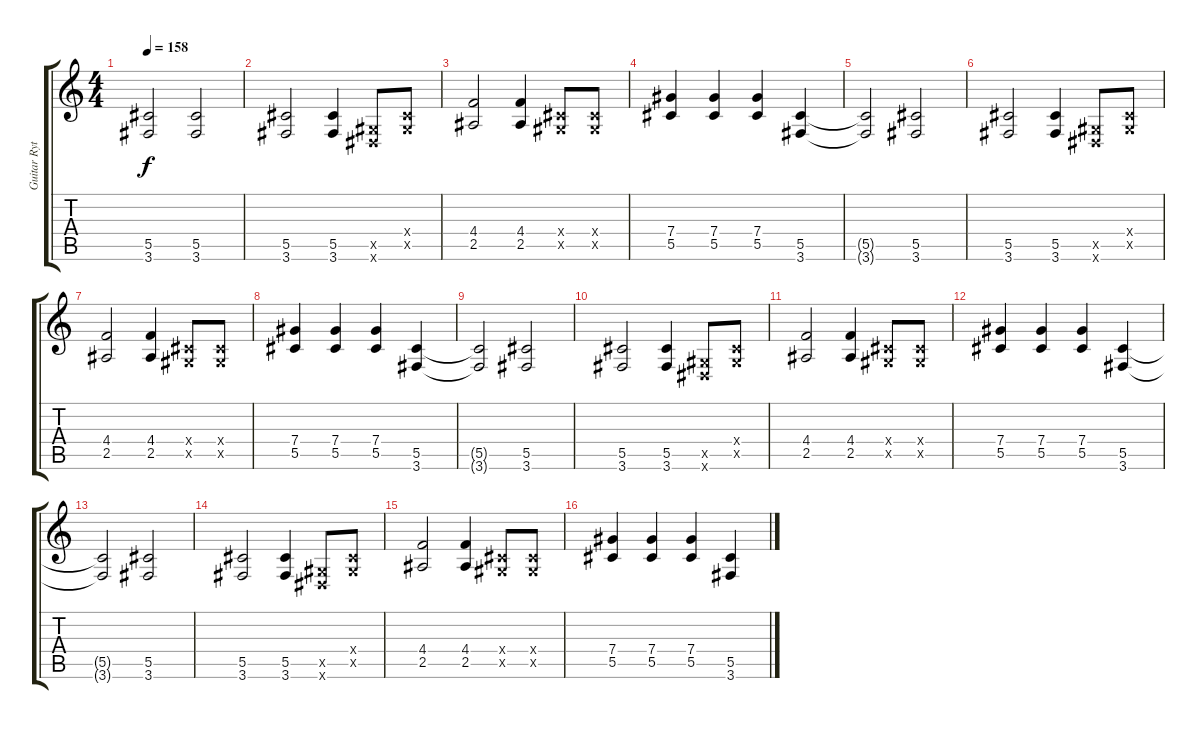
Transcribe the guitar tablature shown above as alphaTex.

\track ("Guitar Rythm" "Guitar Ryt") {instrument distortionguitar}
\staff {score tabs}
\tuning (Eb4 Bb3 Gb3 Db3 Ab2 Eb2) {hide}
\ts (4 4)
\tempo 158
\clef g2
\ks c
(5.5{t} 3.6{t}).2{dy f} (5.5 3.6).2 |
(5.5 3.6).2 (5.5 3.6).4 (0.5{x} 0.6{x}).8 (0.4{x} 0.5{x}).8 |
(4.4 2.5).2 (4.4 2.5).4 (0.4{x} 0.5{x}).8 (0.4{x} 0.5{x}).8 |
(7.4 5.5).4 (7.4 5.5).4 (7.4 5.5).4 (5.5 3.6).4 |
(5.5{t} 3.6{t}).2 (5.5 3.6).2 |
(5.5 3.6).2 (5.5 3.6).4 (0.5{x} 0.6{x}).8 (0.4{x} 0.5{x}).8 |
(4.4 2.5).2 (4.4 2.5).4 (0.4{x} 0.5{x}).8 (0.4{x} 0.5{x}).8 |
(7.4 5.5).4 (7.4 5.5).4 (7.4 5.5).4 (5.5 3.6).4 |
(5.5{t} 3.6{t}).2 (5.5 3.6).2 |
(5.5 3.6).2 (5.5 3.6).4 (0.5{x} 0.6{x}).8 (0.4{x} 0.5{x}).8 |
(4.4 2.5).2 (4.4 2.5).4 (0.4{x} 0.5{x}).8 (0.4{x} 0.5{x}).8 |
(7.4 5.5).4 (7.4 5.5).4 (7.4 5.5).4 (5.5 3.6).4 |
(5.5{t} 3.6{t}).2 (5.5 3.6).2 |
(5.5 3.6).2 (5.5 3.6).4 (0.5{x} 0.6{x}).8 (0.4{x} 0.5{x}).8 |
(4.4 2.5).2 (4.4 2.5).4 (0.4{x} 0.5{x}).8 (0.4{x} 0.5{x}).8 |
(7.4 5.5).4 (7.4 5.5).4 (7.4 5.5).4 (5.5 3.6).4
